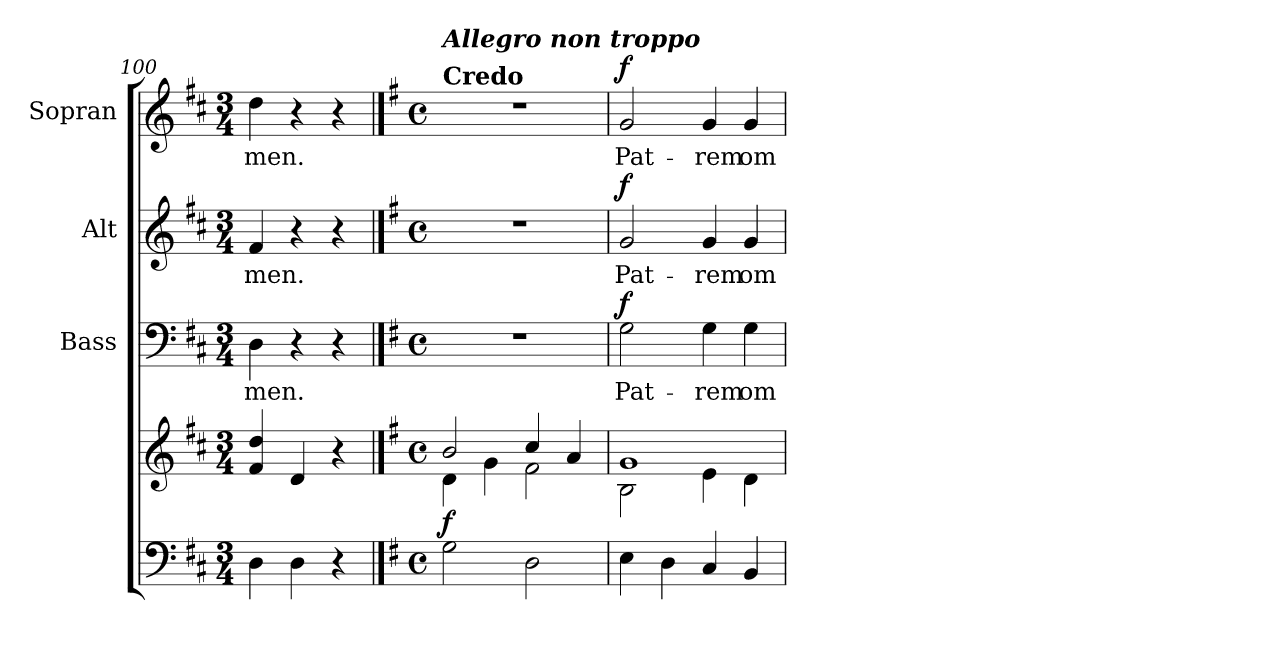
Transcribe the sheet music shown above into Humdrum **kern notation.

**kern	**kern	**dynam	**kern	**text	**dynam	**kern	**text	**dynam	**kern	**text	**dynam
*part4	*part4	*part4	*part3	*part3	*part3	*part2	*part2	*part2	*part1	*part1	*part1
*staff5	*staff4	*staff4/5	*staff3	*staff3	*staff3	*staff2	*staff2	*staff2	*staff1	*staff1	*staff1
*	*	*	*I"Bass	*	*	*I"Alt	*	*	*I"Sopran	*	*
*	*	*	*I'B.	*	*	*I'A.	*	*	*I'S.	*	*
*clefF4	*clefG2	*	*clefF4	*	*	*clefG2	*	*	*clefG2	*	*
*k[f#c#]	*k[f#c#]	*	*k[f#c#]	*	*	*k[f#c#]	*	*	*k[f#c#]	*	*
*D:	*D:	*	*D:	*	*	*D:	*	*	*D:	*	*
*M3/4	*M3/4	*	*M3/4	*	*	*M3/4	*	*	*M3/4	*	*
=100	=100	=100	=100	=100	=100	=100	=100	=100	=100	=100	=100
!	!	!	!	!LO:LY:b	!	!	!LO:LY:b	!	!	!LO:LY:b	!
4D\	4f#/ 4dd/	.	4D\	-men.	.	4f#/	-men.	.	4dd\	-men.	.
4D\	4d/	.	4r	.	.	4r	.	.	4r	.	.
4r	4r	.	4r	.	.	4r	.	.	4r	.	.
!!LO:LB:g=z
==101	==101	==101	==101	==101	==101	==101	==101	==101	==101	==101	==101
*k[f#]	*k[f#]	*	*k[f#]	*	*	*k[f#]	*	*	*k[f#]	*	*
*G:	*G:	*	*G:	*	*	*G:	*	*	*G:	*	*
*M4/4	*M4/4	*	*M4/4	*	*	*M4/4	*	*	*M4/4	*	*
*met(c)	*met(c)	*	*met(c)	*	*	*met(c)	*	*	*met(c)	*	*
*	*^	*	*	*	*	*	*	*	*	*	*
!	!	!	!	!	!	!	!	!	!	!LO:TX:a:Bi:t=Allegro non troppo	!	!
!	!	!	!	!	!	!	!	!	!	!LO:TX:a:B:t=Credo	!	!
!	!	!	!LO:DY:b	!	!	!	!	!	!	!	!	!
2G\	2b/	4d\	f	1r	.	.	1r	.	.	1r	.	.
.	.	4g\	.	.	.	.	.	.	.	.	.	.
2D\	4cc/	2f#\	.	.	.	.	.	.	.	.	.	.
.	4a/	.	.	.	.	.	.	.	.	.	.	.
=102	=102	=102	=102	=102	=102	=102	=102	=102	=102	=102	=102	=102
!	!	!	!	!	!LO:LY:b	!LO:DY:a	!	!LO:LY:b	!LO:DY:a	!	!LO:LY:b	!LO:DY:a
4E\	1g	2B\	.	2G\	Pat-	f	2g/	Pat-	f	2g/	Pat-	f
4D\	.	.	.	.	.	.	.	.	.	.	.	.
!	!	!	!	!	!LO:LY:b	!	!	!LO:LY:b	!	!	!LO:LY:b	!
4C/	.	4e\	.	4G\	-rem	.	4g/	-rem	.	4g/	-rem	.
!	!	!	!	!	!LO:LY:b	!	!	!LO:LY:b	!	!	!LO:LY:b	!
4BB/	.	4d\	.	4G\	om-	.	4g/	om-	.	4g/	om-	.
*	*v	*v	*	*	*	*	*	*	*	*	*	*
=	=	=	=	=	=	=	=	=	=	=	=
*-	*-	*-	*-	*-	*-	*-	*-	*-	*-	*-	*-
